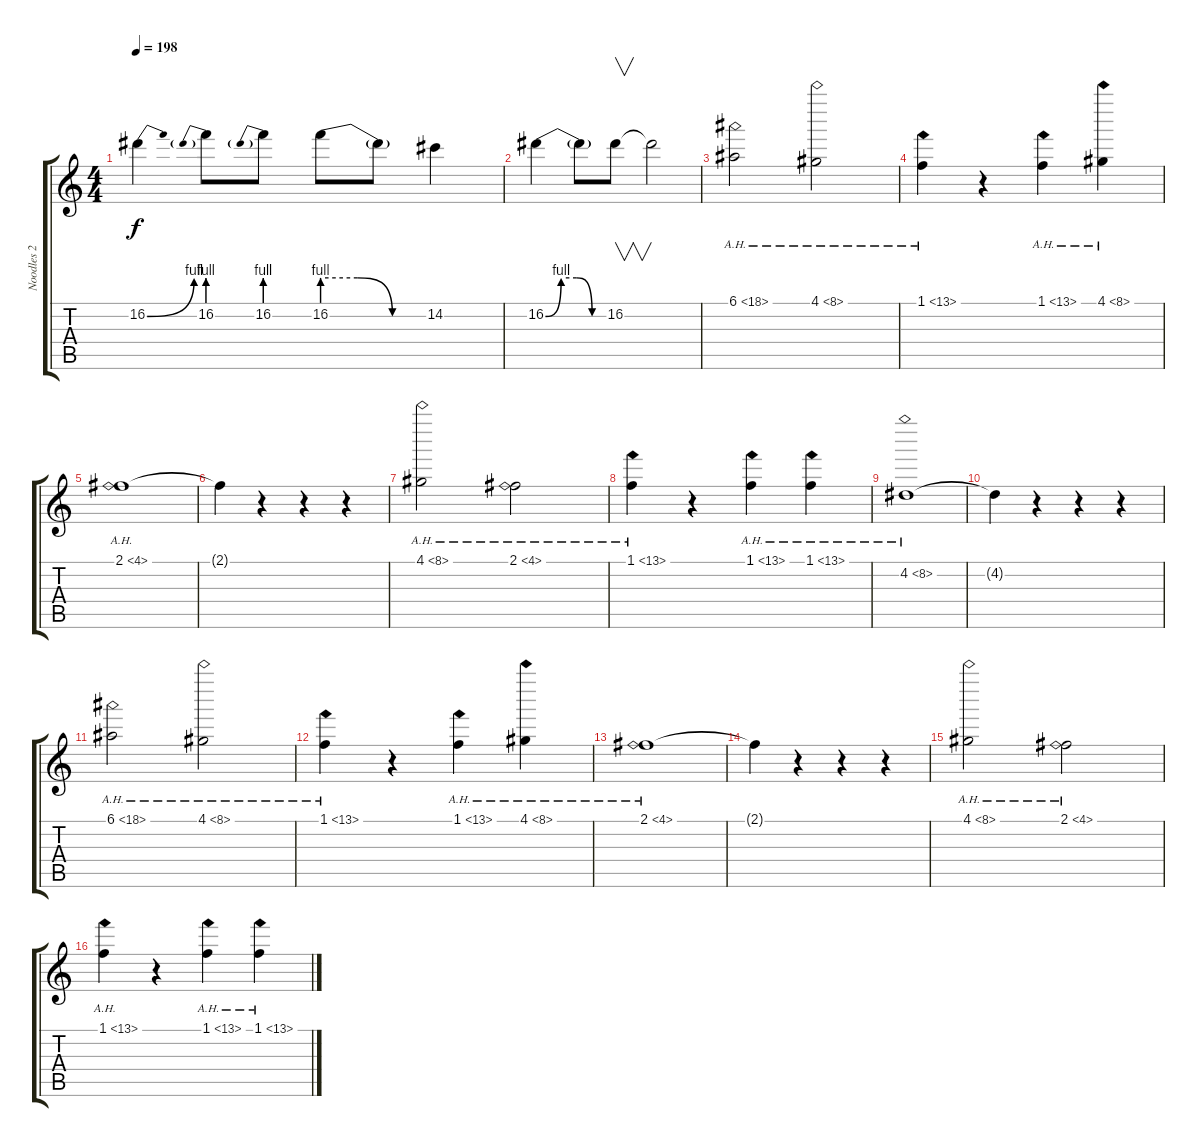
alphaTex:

\track ("Noodles 2" "Noodles 2") {instrument distortionguitar}
\staff {score tabs}
\tuning (E4 B3 G3 D3 A2 E2) {hide}
\ts (4 4)
\tempo 198
\clef g2
\ks c
16.2{be (bend 0 0 60 4)}.4{dy f} 16.2{be (prebend 0 4 60 4)}.8 16.2{be (prebend 0 4 60 4)}.8 16.2{be (custom 0 4 20 4 40 0 60 0)}.8 16.2{t}.8 14.2.4 |
16.2{be (custom 0 0 15 4 30 4 45 0 60 0)}.4 16.2{t}.8 16.2.8{v} 16.2{t}.2 |
6.1{ah 12}.2 4.1{ah 4}.2 |
1.1{ah 12}.4 r.4 1.1{ah 12}.4 4.1{ah 4}.4 |
2.1{ah 2}.1 |
2.1{t}.4 r.4 r.4 r.4 |
4.1{ah 4}.2 2.1{ah 2}.2 |
1.1{ah 12}.4 r.4 1.1{ah 12}.4 1.1{ah 12}.4 |
4.2{ah 4}.1 |
4.2{t}.4 r.4 r.4 r.4 |
6.1{ah 12}.2 4.1{ah 4}.2 |
1.1{ah 12}.4 r.4 1.1{ah 12}.4 4.1{ah 4}.4 |
2.1{ah 2}.1 |
2.1{t}.4 r.4 r.4 r.4 |
4.1{ah 4}.2 2.1{ah 2}.2 |
1.1{ah 12}.4 r.4 1.1{ah 12}.4 1.1{ah 12}.4
